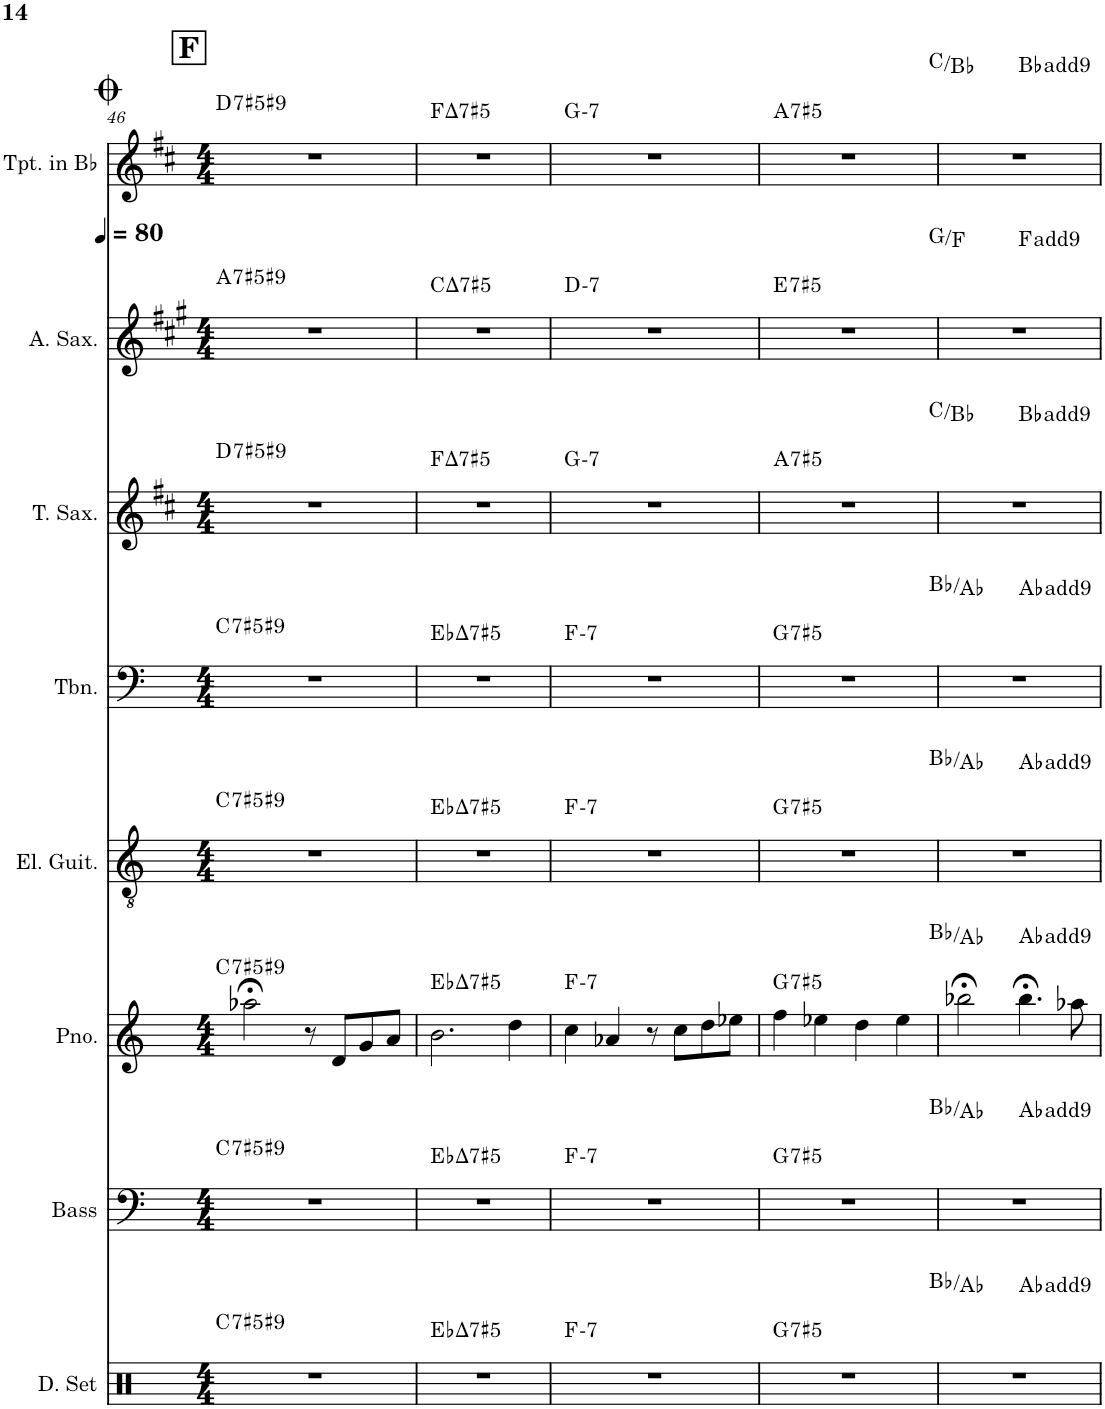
**kern	**harte	**kern	**harte	**kern	**harte	**kern	**harte	**kern	**harte	**kern	**harte	**kern	**harte	**kern	**harte
*part8	*part8	*part7	*part7	*part6	*part6	*part5	*part5	*part4	*part4	*part3	*part3	*part2	*part2	*part1	*part1
*staff8	*	*staff7	*	*staff6	*	*staff5	*	*staff4	*	*staff3	*	*staff2	*	*staff1	*
*I"Drumset	*	*I"Acoustic Bass	*	*I"Piano	*	*I"Electric Guitar	*	*I"Trombone	*	*I"Tenor Saxophone	*	*I"Alto Saxophone	*	*I"Trumpet in Bb	*
*I'D. Set	*	*I'Bass	*	*I'Pno.	*	*I'El. Guit.	*	*I'Tbn.	*	*I'T. Sax.	*	*I'A. Sax.	*	*I'Tpt. in Bb	*
!!LO:PB:g=z
*clefX	*	*clefF4	*	*clefG2	*	*clefGv2	*	*clefF4	*	*clefG2	*	*clefG2	*	*clefG2	*
*	*	*Trd7c12	*	*	*	*	*	*	*	*Trd8c14	*	*Trd5c9	*	*Trd1c2	*
*k[]	*	*k[]	*	*k[]	*	*k[]	*	*k[]	*	*k[f#c#]	*	*k[f#c#g#]	*	*k[f#c#]	*
*M4/4	*	*M4/4	*	*M4/4	*	*M4/4	*	*M4/4	*	*M4/4	*	*M4/4	*	*M4/4	*
*MM80	*	*MM80	*	*MM80	*	*MM80	*	*MM80	*	*MM80	*	*MM80	*	*MM80	*
!!LO:REH:place=s1:a:B:cj:fs=14:t=F
=46	=46	=46	=46	=46	=46	=46	=46	=46	=46	=46	=46	=46	=46	=46	=46
!	!LO:H:kt=7	!	!LO:H:kt=7	!	!LO:H:kt=7	!	!LO:H:kt=7	!	!LO:H:kt=7	!	!LO:H:kt=7	!	!LO:H:kt=7	!	!LO:H:kt=7
1r	C:(3,#5,b7,#9)	1r	C:(3,#5,b7,#9)	2aa-X;<\	C:(3,#5,b7,#9)	1r	C:(3,#5,b7,#9)	1r	C:(3,#5,b7,#9)	1r	D:(3,#5,b7,#9)	1r	A:(3,#5,b7,#9)	1r	D:(3,#5,b7,#9)
.	.	.	.	8r	.	.	.	.	.	.	.	.	.	.	.
.	.	.	.	8d/L	.	.	.	.	.	.	.	.	.	.	.
.	.	.	.	8g/	.	.	.	.	.	.	.	.	.	.	.
.	.	.	.	8a/J	.	.	.	.	.	.	.	.	.	.	.
=47	=47	=47	=47	=47	=47	=47	=47	=47	=47	=47	=47	=47	=47	=47	=47
!	!LO:H:kt=7	!	!LO:H:kt=7	!	!LO:H:kt=7	!	!LO:H:kt=7	!	!LO:H:kt=7	!	!LO:H:kt=7	!	!LO:H:kt=7	!	!LO:H:kt=7
1r	Eb:(3,#5,7)	1r	Eb:(3,#5,7)	2.b\	Eb:(3,#5,7)	1r	Eb:(3,#5,7)	1r	Eb:(3,#5,7)	1r	F:(3,#5,7)	1r	C:(3,#5,7)	1r	F:(3,#5,7)
.	.	.	.	4dd\	.	.	.	.	.	.	.	.	.	.	.
=48	=48	=48	=48	=48	=48	=48	=48	=48	=48	=48	=48	=48	=48	=48	=48
!	!LO:H:kt=7	!	!LO:H:kt=7	!	!LO:H:kt=7	!	!LO:H:kt=7	!	!LO:H:kt=7	!	!LO:H:kt=7	!	!LO:H:kt=7	!	!LO:H:kt=7
1r	F:min7	1r	F:min7	4cc\	F:min7	1r	F:min7	1r	F:min7	1r	G:min7	1r	D:min7	1r	G:min7
.	.	.	.	4a-X/	.	.	.	.	.	.	.	.	.	.	.
.	.	.	.	8r	.	.	.	.	.	.	.	.	.	.	.
.	.	.	.	8cc\L	.	.	.	.	.	.	.	.	.	.	.
.	.	.	.	8dd\	.	.	.	.	.	.	.	.	.	.	.
.	.	.	.	8ee-X\J	.	.	.	.	.	.	.	.	.	.	.
=49	=49	=49	=49	=49	=49	=49	=49	=49	=49	=49	=49	=49	=49	=49	=49
!	!LO:H:kt=7	!	!LO:H:kt=7	!	!LO:H:kt=7	!	!LO:H:kt=7	!	!LO:H:kt=7	!	!LO:H:kt=7	!	!LO:H:kt=7	!	!LO:H:kt=7
1r	G:(3,#5,b7)	1r	G:(3,#5,b7)	4ff\	G:(3,#5,b7)	1r	G:(3,#5,b7)	1r	G:(3,#5,b7)	1r	A:(3,#5,b7)	1r	E:(3,#5,b7)	1r	A:(3,#5,b7)
.	.	.	.	4ee-X\	.	.	.	.	.	.	.	.	.	.	.
.	.	.	.	4dd\	.	.	.	.	.	.	.	.	.	.	.
.	.	.	.	4ee-\	.	.	.	.	.	.	.	.	.	.	.
=50	=50	=50	=50	=50	=50	=50	=50	=50	=50	=50	=50	=50	=50	=50	=50
*^	*	*^	*	*	*	*^	*	*^	*	*^	*	*^	*	*^	*
1r	2ryy	Bb:maj/b7	1r	2ryy	Bb:maj/b7	2bb-X;<\	Bb:maj/b7	1r	2ryy	Bb:maj/b7	1r	2ryy	Bb:maj/b7	1r	2ryy	C:maj/b7	1r	2ryy	G:maj/b7	1r	2ryy	C:maj/b7
.	2ryy	Ab:maj(9)	.	2ryy	Ab:maj(9)	4.bb-;<\	Ab:maj(9)	.	2ryy	Ab:maj(9)	.	2ryy	Ab:maj(9)	.	2ryy	Bb:maj(9)	.	2ryy	F:maj(9)	.	2ryy	Bb:maj(9)
.	.	.	.	.	.	8aa-X\	.	.	.	.	.	.	.	.	.	.	.	.	.	.	.	.
*v	*v	*	*	*	*	*	*	*v	*v	*	*v	*v	*	*v	*v	*	*v	*v	*	*v	*v	*
*	*	*v	*v	*	*	*	*	*	*	*	*	*	*	*	*	*
=	=	=	=	=	=	=	=	=	=	=	=	=	=	=	=
*-	*-	*-	*-	*-	*-	*-	*-	*-	*-	*-	*-	*-	*-	*-	*-
